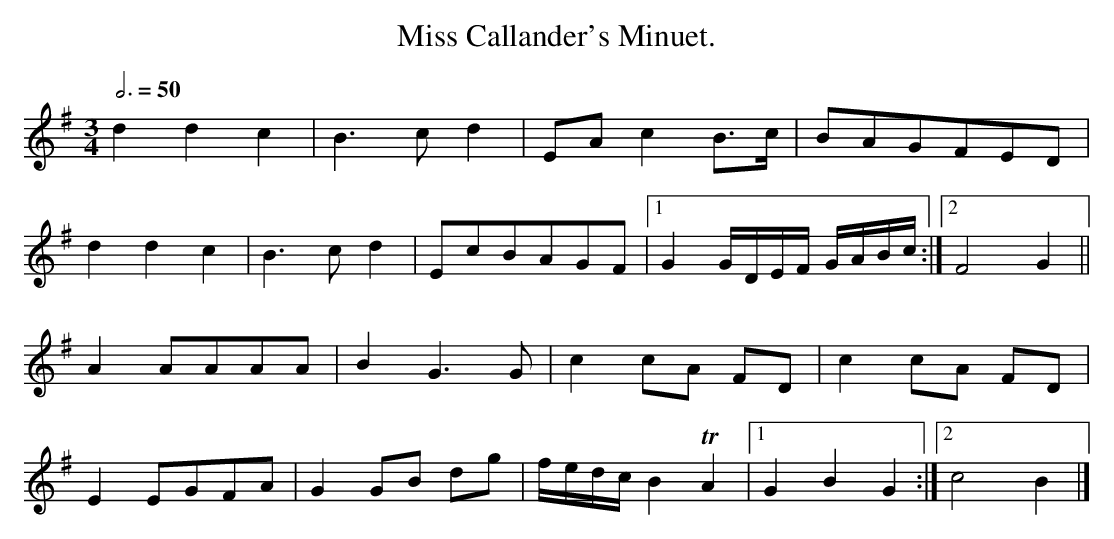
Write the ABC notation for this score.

X:1
T:Miss Callander's Minuet.
M:3/4
L:1/8
Q:3/4=50
K:G
d2 d2c2|B3c   d2|EA       c2 B>c|   BAGFED       |
d2 d2c2|B3c   d2|EcBAGF |[1 G2 G/D/E/F/ G/A/B/c/:|\
                                 [2 F4          G2      ||
A2 AAAA|B2 G3  G|c2       cA FD |   c2 cA       FD       |
E2 EGFA|G2 GB dg|f/e/d/c/ B2TA2 |[1 G2 B2       G2      :|\
                                 [2 c4          B2      |]
